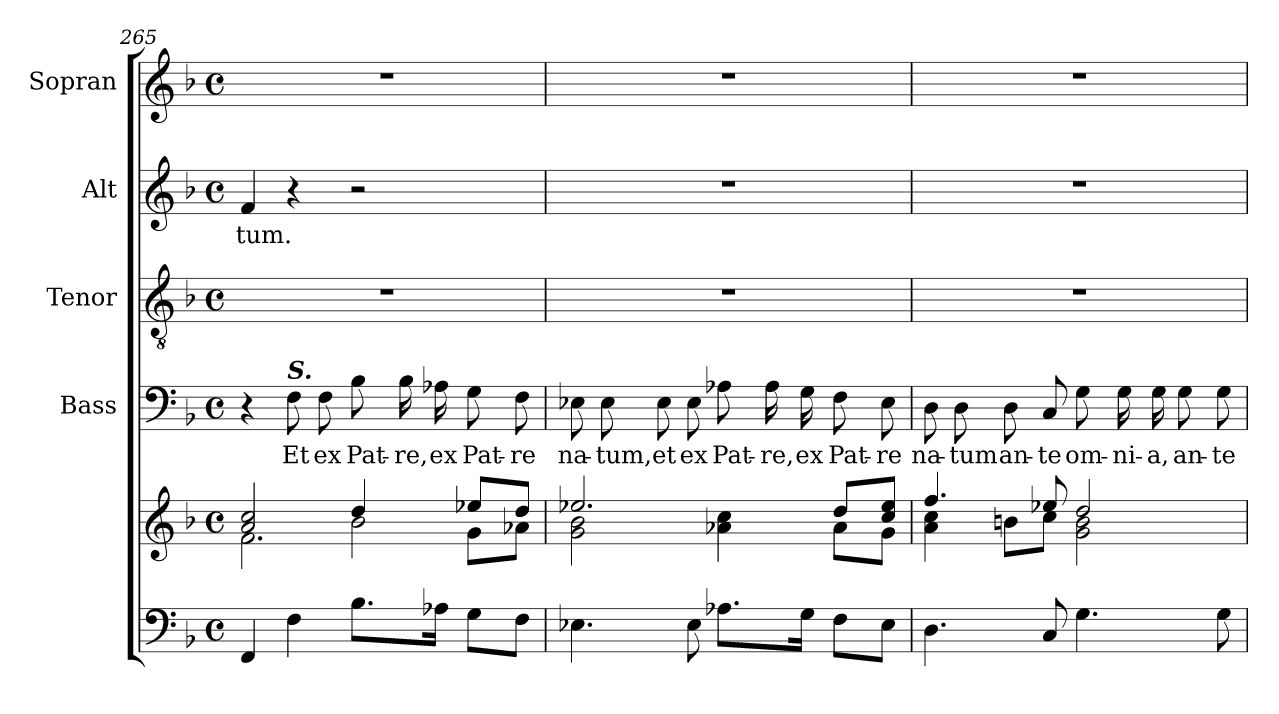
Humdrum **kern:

**kern	**kern	**kern	**text	**kern	**kern	**text	**kern
*part5	*part5	*part4	*part4	*part3	*part2	*part2	*part1
*staff6	*staff5	*staff4	*staff4	*staff3	*staff2	*staff2	*staff1
*	*	*I"Bass	*	*I"Tenor	*I"Alt	*	*I"Sopran
*	*	*I'B.	*	*I'T.	*I'A.	*	*I'S.
!!LO:LB:g=z
*clefF4	*clefG2	*clefF4	*	*clefGv2	*clefG2	*	*clefG2
*k[b-]	*k[b-]	*k[b-]	*	*k[b-]	*k[b-]	*	*k[b-]
*F:	*F:	*F:	*	*F:	*F:	*	*F:
*M4/4	*M4/4	*M4/4	*	*M4/4	*M4/4	*	*M4/4
*met(c)	*met(c)	*met(c)	*	*met(c)	*met(c)	*	*met(c)
=265	=265	=265	=265	=265	=265	=265	=265
*	*^	*	*	*	*	*	*
*	*	*^	*	*	*	*	*	*
!	!	!	!	!	!	!	!	!LO:LY:b	!
4FF/	2a/ 2cc/	2.f\	2ryy	4r	.	1r	4f/	-tum.	1r
!	!	!	!	!LO:TX:a:Bi:t=S.	!	!	!	!	!
!	!	!	!	!	!LO:LY:b	!	!	!	!
4F\	.	.	.	8F\	Et	.	4r	.	.
!	!	!	!	!	!LO:LY:b	!	!	!	!
.	.	.	.	8F\	ex	.	.	.	.
!	!	!	!	!	!LO:LY:b	!	!	!	!
8.B-\L	4dd/	.	2b-\	8B-\	Pat-	.	2r	.	.
!	!	!	!	!	!LO:LY:b	!	!	!	!
.	.	.	.	16B-\	-re,	.	.	.	.
!	!	!	!	!	!LO:LY:b	!	!	!	!
16A-X\Jk	.	.	.	16A-X\	ex	.	.	.	.
!	!	!	!	!	!LO:LY:b	!	!	!	!
8G\L	8ee-X/L	8g\L	.	8G\	Pat-	.	.	.	.
!	!	!	!	!	!LO:LY:b	!	!	!	!
8F\J	8dd/J	8a-X\J	.	8F\	-re	.	.	.	.
*	*	*v	*v	*	*	*	*	*	*
=266	=266	=266	=266	=266	=266	=266	=266	=266
!	!	!	!	!LO:LY:b	!	!	!	!
4.E-X\	2.ee-X/	2g\ 2b-\	8E-X\	na-	1r	1r	.	1r
!	!	!	!	!LO:LY:b	!	!	!	!
.	.	.	8E-\	-tum,	.	.	.	.
!	!	!	!	!LO:LY:b	!	!	!	!
.	.	.	8E-\	et	.	.	.	.
!	!	!	!	!LO:LY:b	!	!	!	!
8E-\	.	.	8E-\	ex	.	.	.	.
!	!	!	!	!LO:LY:b	!	!	!	!
8.A-X\L	.	4a-X\ 4cc\	8A-X\	Pat-	.	.	.	.
!	!	!	!	!LO:LY:b	!	!	!	!
.	.	.	16A-\	-re,	.	.	.	.
!	!	!	!	!LO:LY:b	!	!	!	!
16G\Jk	.	.	16G\	ex	.	.	.	.
!	!	!	!	!LO:LY:b	!	!	!	!
8F\L	8dd/L	8a-\L	8F\	Pat-	.	.	.	.
!	!	!	!	!LO:LY:b	!	!	!	!
8E-\J	8cc/ 8ee-/J	8g\J	8E-\	-re	.	.	.	.
=267	=267	=267	=267	=267	=267	=267	=267	=267
!	!	!	!	!LO:LY:b	!	!	!	!
4.D\	4.ff/	4a\ 4cc\	8D\	na-	1r	1r	.	1r
!	!	!	!	!LO:LY:b	!	!	!	!
.	.	.	8D\	-tum	.	.	.	.
!	!	!	!	!LO:LY:b	!	!	!	!
.	.	8bn\L	8D\	an-	.	.	.	.
!	!	!	!	!LO:LY:b	!	!	!	!
8C/	8ee-X/	8cc\J	8C/	-te	.	.	.	.
!	!	!	!	!LO:LY:b	!	!	!	!
4.G\	2dd/	2g\ 2b\	8G\	om-	.	.	.	.
!	!	!	!	!LO:LY:b	!	!	!	!
.	.	.	16G\	-ni-	.	.	.	.
!	!	!	!	!LO:LY:b	!	!	!	!
.	.	.	16G\	-a,	.	.	.	.
!	!	!	!	!LO:LY:b	!	!	!	!
.	.	.	8G\	an-	.	.	.	.
!	!	!	!	!LO:LY:b	!	!	!	!
8G\	.	.	8G\	-te	.	.	.	.
*	*v	*v	*	*	*	*	*	*
=	=	=	=	=	=	=	=
*-	*-	*-	*-	*-	*-	*-	*-
